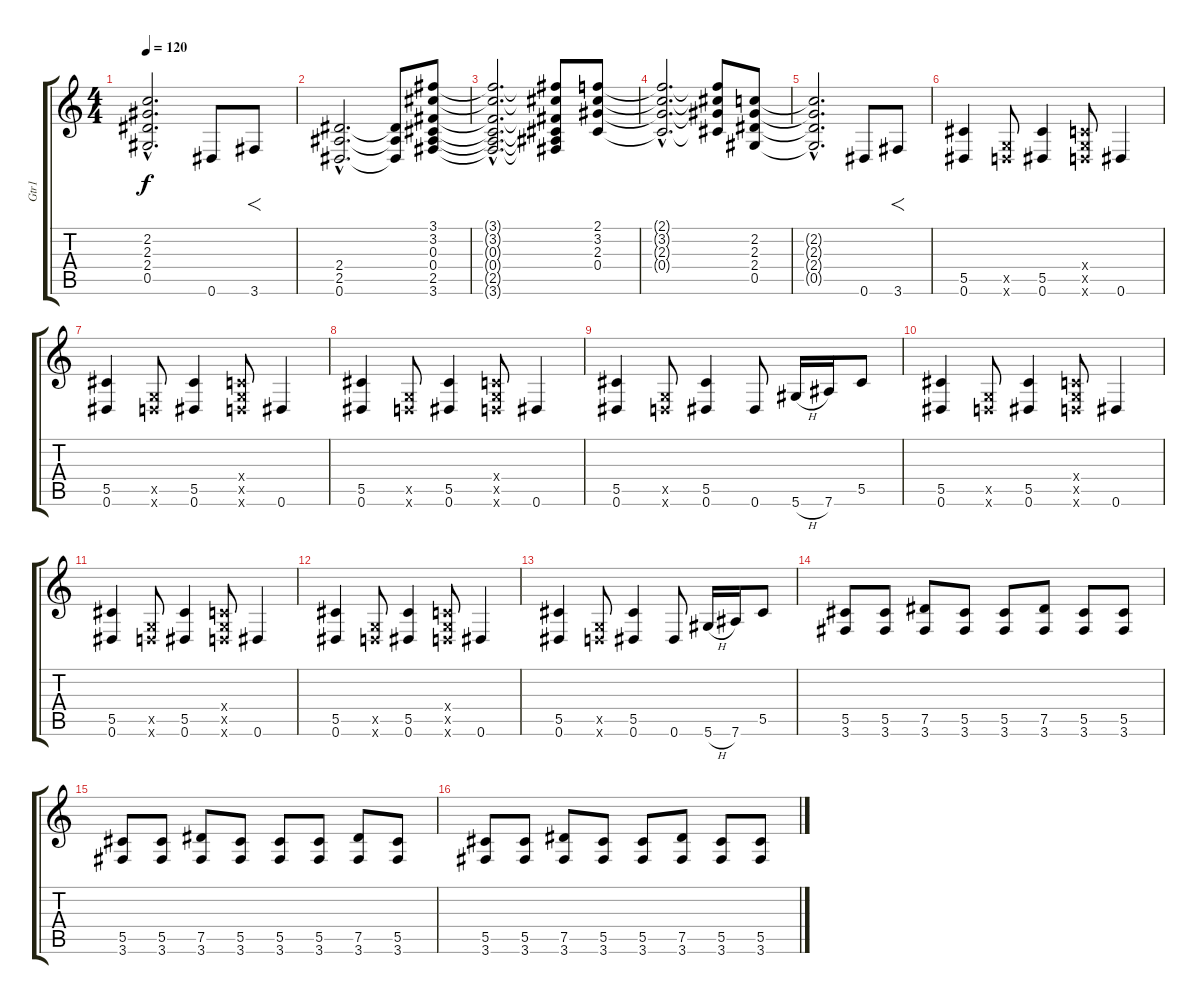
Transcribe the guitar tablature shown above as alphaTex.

\track ("Gtr1" "Gtr1") {instrument overdrivenguitar}
\staff {score tabs}
\tuning (Eb4 Bb3 Gb3 Db3 Ab2 Eb2) {hide}
\ts (4 4)
\tempo 120
\clef g2
\ks c
(2.2{hac t} 2.3{hac t} 2.4{hac t} 0.5{hac t}).2{d dy f} 0.6.8 3.6.8{f} |
(2.4{hac} 2.5{hac} 0.6{hac}).2{d} (2.4{t} 2.5{t} 0.6{t}).8 (3.1 3.2 0.3 0.4 2.5 3.6).8 |
(3.1{hac t} 3.2{hac t} 0.3{hac t} 0.4{hac t} 2.5{hac t} 3.6{hac t}).2{d} (3.1{t} 3.2{t} 0.3{t} 0.4{t} 2.5{t} 3.6{t}).8 (2.1 3.2 2.3 0.4).8 |
(2.1{hac t} 3.2{hac t} 2.3{hac t} 0.4{hac t}).2{d} (2.1{t} 3.2{t} 2.3{t} 0.4{t}).8 (2.2 2.3 2.4 0.5).8 |
(2.2{hac t} 2.3{hac t} 2.4{hac t} 0.5{hac t}).2{d} 0.6.8 3.6.8{f} |
(5.5 0.6).4 (-1.5{x} -1.6{x}).8 (5.5 0.6).4 (-1.4{x} -1.5{x} -1.6{x}).8 0.6.4 |
(5.5 0.6).4 (-1.5{x} -1.6{x}).8 (5.5 0.6).4 (-1.4{x} -1.5{x} -1.6{x}).8 0.6.4 |
(5.5 0.6).4 (-1.5{x} -1.6{x}).8 (5.5 0.6).4 (-1.4{x} -1.5{x} -1.6{x}).8 0.6.4 |
(5.5 0.6).4 (-1.5{x} -1.6{x}).8 (5.5 0.6).4 0.6.8 5.6{h}.16 7.6.16 5.5.8 |
(5.5 0.6).4 (-1.5{x} -1.6{x}).8 (5.5 0.6).4 (-1.4{x} -1.5{x} -1.6{x}).8 0.6.4 |
(5.5 0.6).4 (-1.5{x} -1.6{x}).8 (5.5 0.6).4 (-1.4{x} -1.5{x} -1.6{x}).8 0.6.4 |
(5.5 0.6).4 (-1.5{x} -1.6{x}).8 (5.5 0.6).4 (-1.4{x} -1.5{x} -1.6{x}).8 0.6.4 |
(5.5 0.6).4 (-1.5{x} -1.6{x}).8 (5.5 0.6).4 0.6.8 5.6{h}.16 7.6.16 5.5.8 |
(5.5 3.6).8 (5.5 3.6).8 (7.5 3.6).8 (5.5 3.6).8 (5.5 3.6).8 (7.5 3.6).8 (5.5 3.6).8 (5.5 3.6).8 |
(5.5 3.6).8 (5.5 3.6).8 (7.5 3.6).8 (5.5 3.6).8 (5.5 3.6).8 (5.5 3.6).8 (7.5 3.6).8 (5.5 3.6).8 |
(5.5 3.6).8 (5.5 3.6).8 (7.5 3.6).8 (5.5 3.6).8 (5.5 3.6).8 (7.5 3.6).8 (5.5 3.6).8 (5.5 3.6).8
